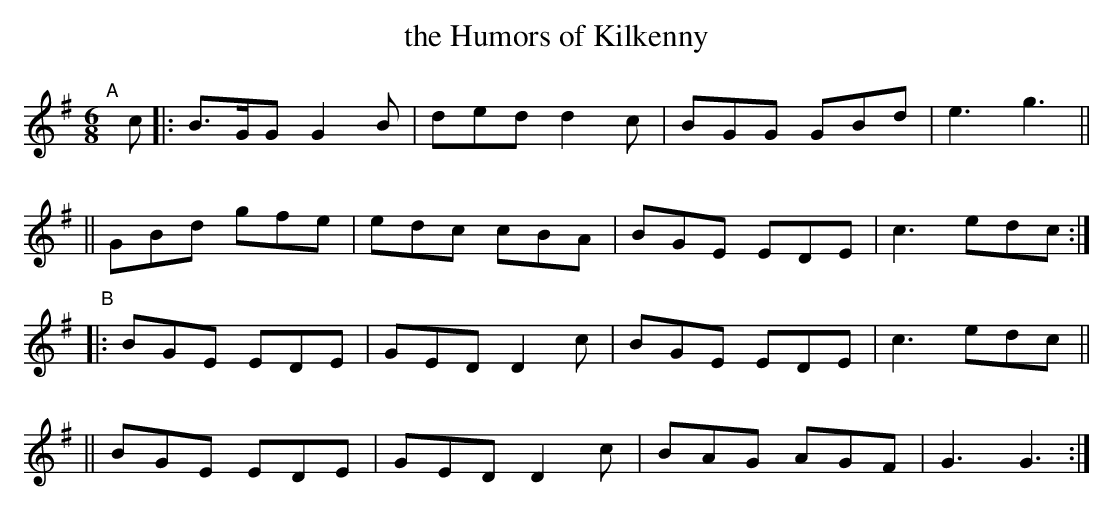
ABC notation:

X:1
T: the Humors of Kilkenny
M: 6/8
L: 1/8
K: G
"^A"[|] c \
|: B>GG G2B | ded d2c | BGG GBd | e3 g3  ||
|| GBd  gfe | edc cBA | BGE EDE | c3 edc :|
"^B"\
|: BGE EDE | GED D2c | BGE EDE | c3 edc ||
|| BGE EDE | GED D2c | BAG AGF | G3 G3  :|
